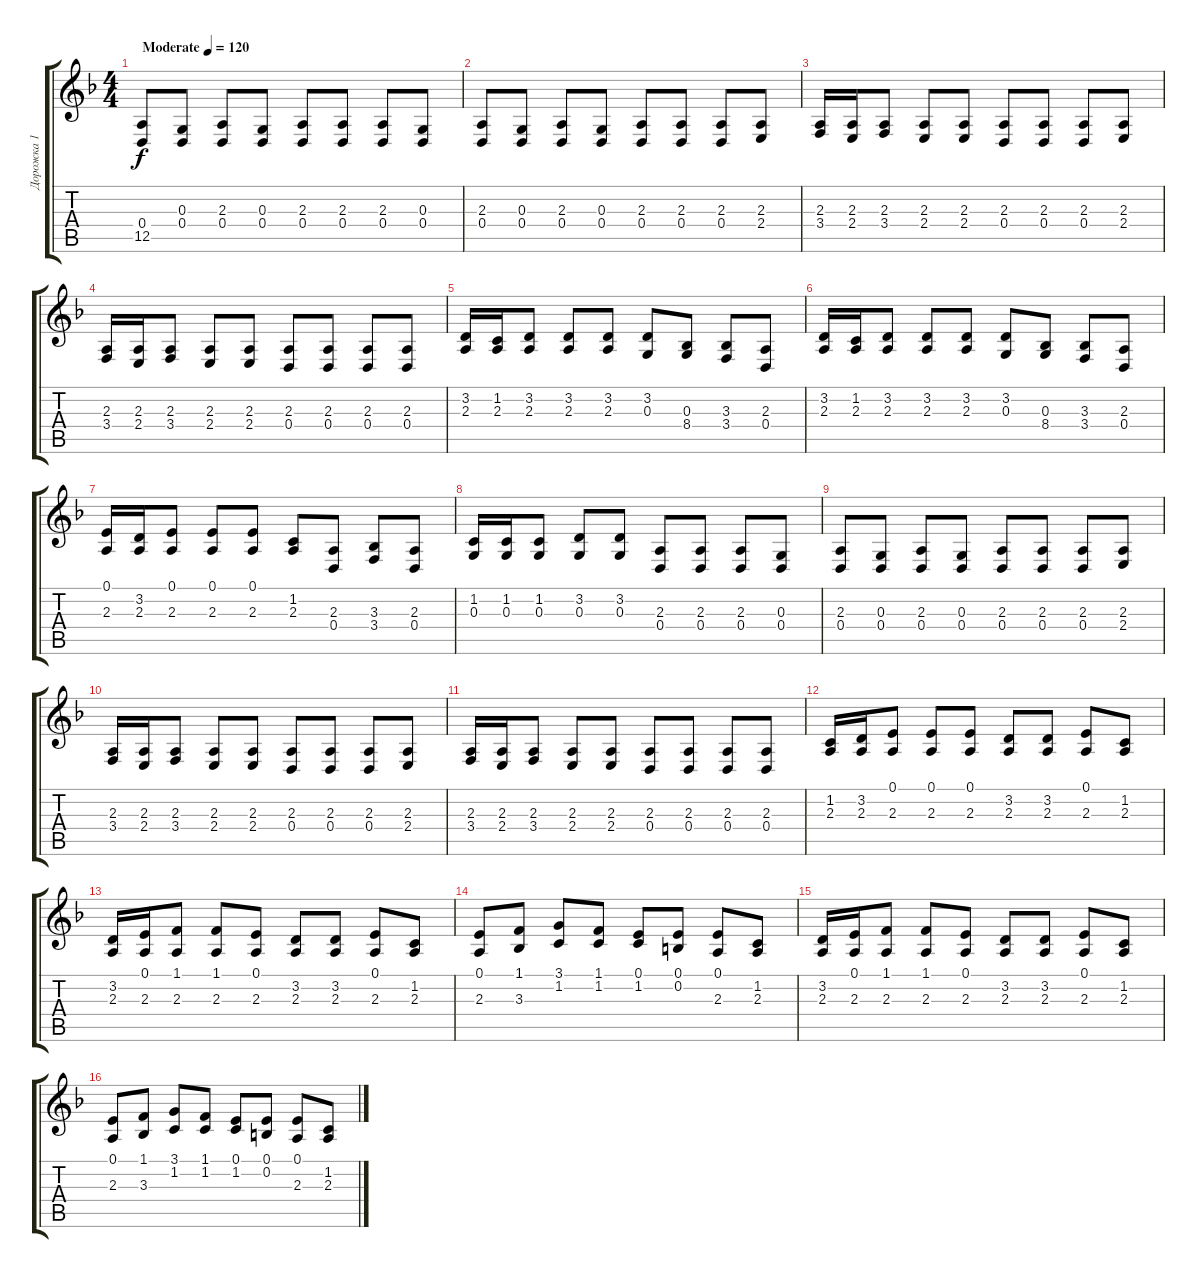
\track ("Дорожка 1" "Дорожка 1") {instrument acousticgrandpiano}
\staff {score tabs}
\tuning (E4 B3 G3 D3 A2 E2) {hide}
\ts (4 4)
\tempo (120 "Moderate")
\clef g2
\ks f
(0.4 12.5).8{dy f instrument acousticgrandpiano} (0.3 0.4).8 (2.3 0.4).8 (0.3 0.4).8 (2.3 0.4).8 (2.3 0.4).8 (2.3 0.4).8 (0.3 0.4).8 |
(2.3 0.4).8 (0.3 0.4).8 (2.3 0.4).8 (0.3 0.4).8 (2.3 0.4).8 (2.3 0.4).8 (2.3 0.4).8 (2.3 2.4).8 |
(2.3 3.4).16 (2.3 2.4).16 (2.3 3.4).8 (2.3 2.4).8 (2.3 2.4).8 (2.3 0.4).8 (2.3 0.4).8 (2.3 0.4).8 (2.3 2.4).8 |
(2.3 3.4).16 (2.3 2.4).16 (2.3 3.4).8 (2.3 2.4).8 (2.3 2.4).8 (2.3 0.4).8 (2.3 0.4).8 (2.3 0.4).8 (2.3 0.4).8 |
(3.2 2.3).16 (1.2 2.3).16 (3.2 2.3).8 (3.2 2.3).8 (3.2 2.3).8 (3.2 0.3).8 (0.3 8.4).8 (3.3 3.4).8 (2.3 0.4).8 |
(3.2 2.3).16 (1.2 2.3).16 (3.2 2.3).8 (3.2 2.3).8 (3.2 2.3).8 (3.2 0.3).8 (0.3 8.4).8 (3.3 3.4).8 (2.3 0.4).8 |
(0.1 2.3).16 (3.2 2.3).16 (0.1 2.3).8 (0.1 2.3).8 (0.1 2.3).8 (1.2 2.3).8 (2.3 0.4).8 (3.3 3.4).8 (2.3 0.4).8 |
(1.2 0.3).16 (1.2 0.3).16 (1.2 0.3).8 (3.2 0.3).8 (3.2 0.3).8 (2.3 0.4).8 (2.3 0.4).8 (2.3 0.4).8 (0.3 0.4).8 |
(2.3 0.4).8 (0.3 0.4).8 (2.3 0.4).8 (0.3 0.4).8 (2.3 0.4).8 (2.3 0.4).8 (2.3 0.4).8 (2.3 2.4).8 |
(2.3 3.4).16 (2.3 2.4).16 (2.3 3.4).8 (2.3 2.4).8 (2.3 2.4).8 (2.3 0.4).8 (2.3 0.4).8 (2.3 0.4).8 (2.3 2.4).8 |
(2.3 3.4).16 (2.3 2.4).16 (2.3 3.4).8 (2.3 2.4).8 (2.3 2.4).8 (2.3 0.4).8 (2.3 0.4).8 (2.3 0.4).8 (2.3 0.4).8 |
(1.2 2.3).16 (3.2 2.3).16 (0.1 2.3).8 (0.1 2.3).8 (0.1 2.3).8 (3.2 2.3).8 (3.2 2.3).8 (0.1 2.3).8 (1.2 2.3).8 |
(3.2 2.3).16 (0.1 2.3).16 (1.1 2.3).8 (1.1 2.3).8 (0.1 2.3).8 (3.2 2.3).8 (3.2 2.3).8 (0.1 2.3).8 (1.2 2.3).8 |
(0.1 2.3).8 (1.1 3.3).8 (3.1 1.2).8 (1.1 1.2).8 (0.1 1.2).8 (0.1 0.2).8 (0.1 2.3).8 (1.2 2.3).8 |
(3.2 2.3).16 (0.1 2.3).16 (1.1 2.3).8 (1.1 2.3).8 (0.1 2.3).8 (3.2 2.3).8 (3.2 2.3).8 (0.1 2.3).8 (1.2 2.3).8 |
(0.1 2.3).8 (1.1 3.3).8 (3.1 1.2).8 (1.1 1.2).8 (0.1 1.2).8 (0.1 0.2).8 (0.1 2.3).8 (1.2 2.3).8
